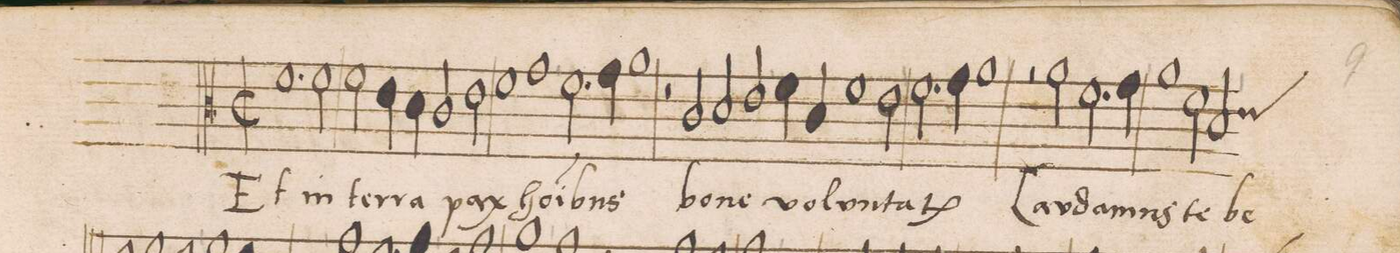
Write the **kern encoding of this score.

**kern	**text
*I"ALTVS	*
*clefC3	*
*k[b-]	*
*met(c|)	*
*M2/1	*
*all\right	*
1.f	Et
*2\right	*
2f\	in
=2-	=2-
2f\	ter-
4e\	-ra
4d\	.
2c/	pax
2e\	.
=3-	=3-
1f	ho-
1g,<	.
=4-	=4-
2.f\	-(mi-
4g\	-n)i-
1a	-bus
=5-	=5-
2r	.
2c/	bo-
2d/	.
2e/,<	-ne
=6-	=6-
4f\	vo-
4c/	.
1f	-lun-
2e\,<	.
=7-	=7-
2.f\	-ta-
4g\	.
1a	-t(i)ſ
=8-	=8-
2r	.
2a\	Lau-
2.f\	-da-
4g\	-mus
=9-	=9-
1a	te
2f\	.
*custos:e	*
2d/,<	be-
=10-	=10-
*-	*-
